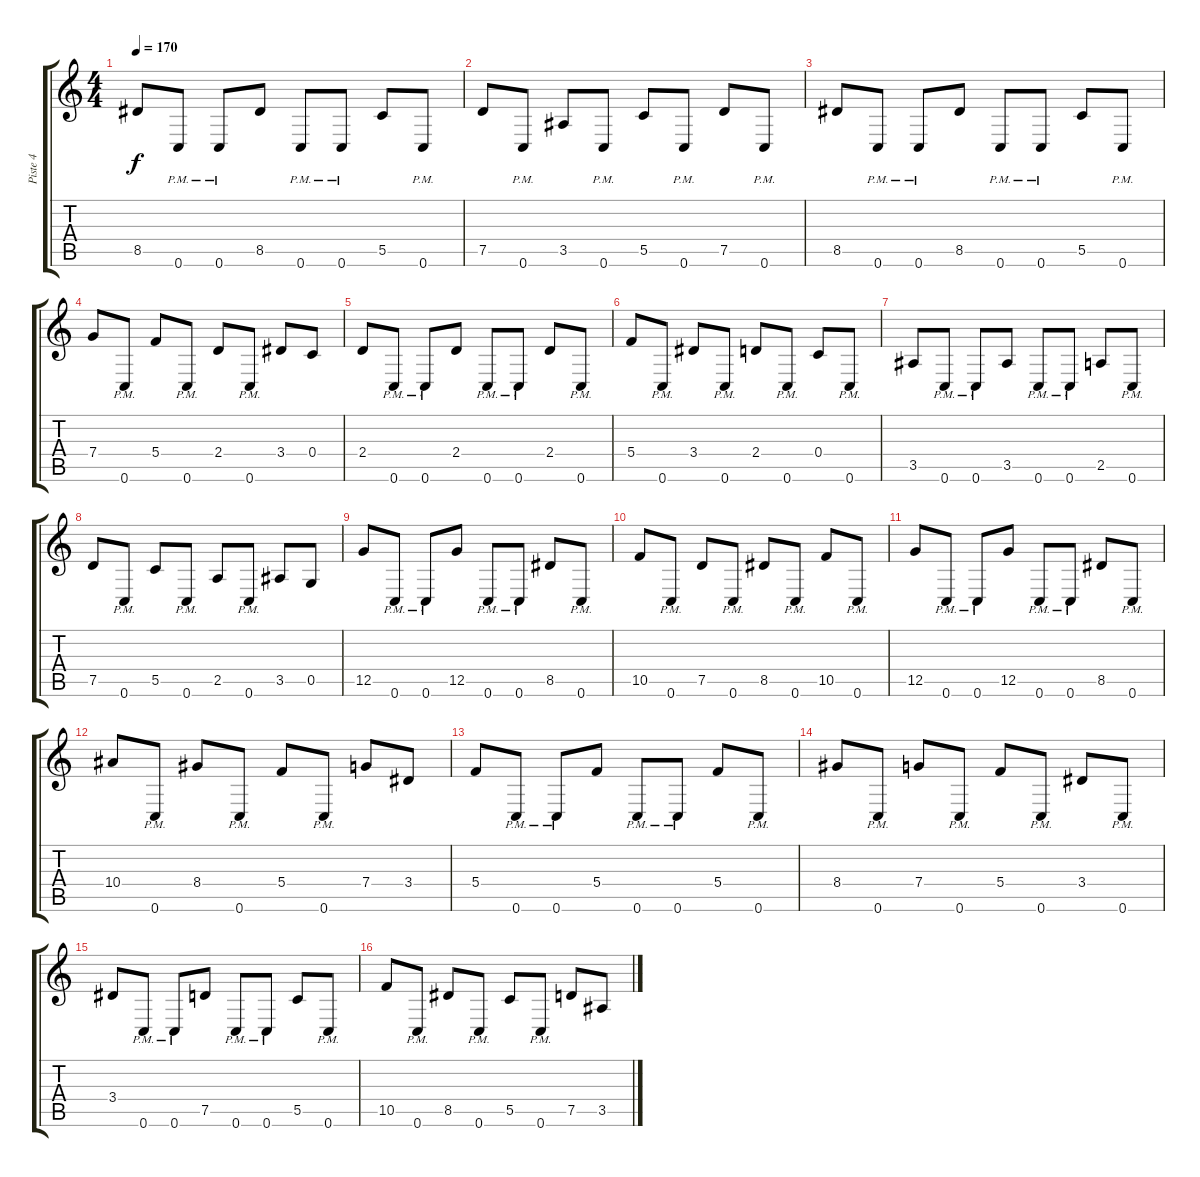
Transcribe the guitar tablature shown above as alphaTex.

\track ("Piste 4" "Piste 4") {instrument distortionguitar}
\staff {score tabs}
\tuning (D4 A3 F3 C3 G2 C2) {hide}
\ts (4 4)
\tempo 170
\clef g2
\ks c
8.5.8{dy f} 0.6{pm}.8 0.6{pm}.8 8.5.8 0.6{pm}.8 0.6{pm}.8 5.5.8 0.6{pm}.8 |
7.5.8 0.6{pm}.8 3.5.8 0.6{pm}.8 5.5.8 0.6{pm}.8 7.5.8 0.6{pm}.8 |
8.5.8 0.6{pm}.8 0.6{pm}.8 8.5.8 0.6{pm}.8 0.6{pm}.8 5.5.8 0.6{pm}.8 |
7.4.8 0.6{pm}.8 5.4.8 0.6{pm}.8 2.4.8 0.6{pm}.8 3.4.8 0.4.8 |
2.4.8 0.6{pm}.8 0.6{pm}.8 2.4.8 0.6{pm}.8 0.6{pm}.8 2.4.8 0.6{pm}.8 |
5.4.8 0.6{pm}.8 3.4.8 0.6{pm}.8 2.4.8 0.6{pm}.8 0.4.8 0.6{pm}.8 |
3.5.8 0.6{pm}.8 0.6{pm}.8 3.5.8 0.6{pm}.8 0.6{pm}.8 2.5.8 0.6{pm}.8 |
7.5.8 0.6{pm}.8 5.5.8 0.6{pm}.8 2.5.8 0.6{pm}.8 3.5.8 0.5.8 |
12.5.8 0.6{pm}.8 0.6{pm}.8 12.5.8 0.6{pm}.8 0.6{pm}.8 8.5.8 0.6{pm}.8 |
10.5.8 0.6{pm}.8 7.5.8 0.6{pm}.8 8.5.8 0.6{pm}.8 10.5.8 0.6{pm}.8 |
12.5.8 0.6{pm}.8 0.6{pm}.8 12.5.8 0.6{pm}.8 0.6{pm}.8 8.5.8 0.6{pm}.8 |
10.4.8 0.6{pm}.8 8.4.8 0.6{pm}.8 5.4.8 0.6{pm}.8 7.4.8 3.4.8 |
5.4.8 0.6{pm}.8 0.6{pm}.8 5.4.8 0.6{pm}.8 0.6{pm}.8 5.4.8 0.6{pm}.8 |
8.4.8 0.6{pm}.8 7.4.8 0.6{pm}.8 5.4.8 0.6{pm}.8 3.4.8 0.6{pm}.8 |
3.4.8 0.6{pm}.8 0.6{pm}.8 7.5.8 0.6{pm}.8 0.6{pm}.8 5.5.8 0.6{pm}.8 |
10.5.8 0.6{pm}.8 8.5.8 0.6{pm}.8 5.5.8 0.6{pm}.8 7.5.8 3.5.8
